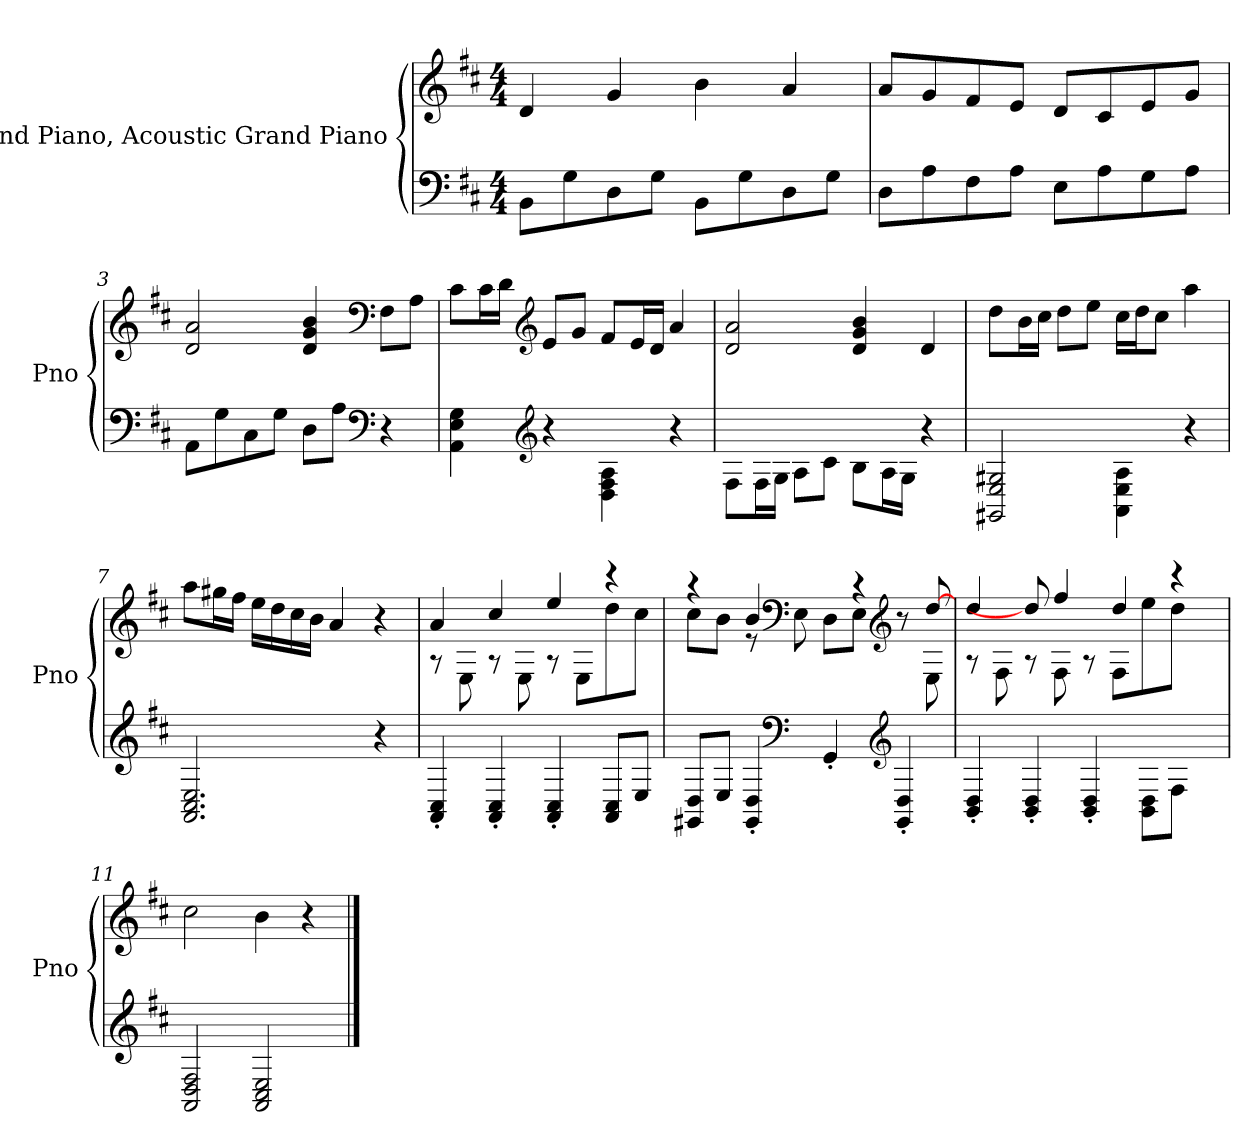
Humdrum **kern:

**kern	**kern
*part1	*part1
*staff2	*staff1
*I"Grand Piano, Acoustic Grand Piano	*
*I'Pno	*
*clefF4	*clefG2
*k[f#c#]	*k[f#c#]
*M4/4	*M4/4
*MM120	*MM120
=1	=1
8BBi\L	4di/
8Gi\	.
8Di\	4gi/
8Gi\J	.
8BBi\L	4bi\
8Gi\	.
8Di\	4ai/
8Gi\J	.
=2	=2
8Di\L	8ai/L
8Ai\	8gi/
8F#i\	8f#i/
8Ai\J	8ei/J
8Ei\L	8di/L
8Ai\	8c#i/
8Gi\	8ei/
8Ai\J	8gi/J
=3	=3
8AAi\L	2di/ 2ai/
8Gi\	.
8C#i\	.
8Gi\J	.
8Di\L	4di/ 4gi/ 4bi/
8Ai\J	.
*clefF4	*clefF4
4r	8F#i\L
.	8Ai\J
=4	=4
4AAi\ 4Ei\ 4Gi\	8c#i\L
.	16c#i\L
.	16di\JJ
*clefG2	*clefG2
4r	8ei/L
.	8gi/J
4Di\ 4F#i\ 4Ai\	8f#i/L
.	16ei/L
.	16di/JJ
4r	4ai/
!!LO:LB:g=z
=5	=5
8F#i\L	2di/ 2ai/
16F#i\L	.
16Gi\JJ	.
8Ai\L	.
8c#i\J	.
8Bi\L	4di/ 4gi/ 4bi/
16Ai\L	.
16Gi\JJ	.
4r	4di/
=6	=6
2GG#Xi/ 2Ei/ 2G#Xj/	8ddj\L
.	16bj\L
.	16cc#j\JJ
.	8ddj\L
.	8eej\J
4AAj\ 4Ej\ 4Aj\	16cc#j\LL
.	16ddj\J
.	8cc#j\J
4r	4aai\
=7	=7
2.AAi/ 2.C#i/ 2.Ei/	8aai\L
.	16gg#Xi\L
.	16ff#i\JJ
.	16eei\LL
.	16ddi\
.	16cc#i\
.	16bi\JJ
.	4ai/
4r	4r
=8	=8
*	*^
4AAi/' 4C#i/'	4ai/	8r
.	.	8Ei\
4AAi/' 4C#i/'	4cc#i/	8r
.	.	8Ei\
4AAi/' 4C#i/'	4eei/	8r
.	.	8Ei\L
8AAi/ 8C#i/L	4r	8ddi\
8Ei/J	.	8cc#i\J
!!LO:LB:g=z	!!
=9	=9	=9
*^	*	*
4.ryy	8GG#Xi/ 8Di/L	4r	8cc#i\L
.	8Ei/J	.	8bi\J
.	4GG#i/' 4Di/'	4bi/	8r
*clefF4	*	*clefF4	*
8ryy	.	.	8Ei\
2ryy	4GG#'i/	8ryy	8Di\L
.	.	4r	8Ei\J
*clefG2	*	*clefG2	*
.	4GG#i/' 4Di/'	.	8r
.	.	[8ddi/	8Ei\
*v	*v	*	*
=10	=10	=10
4BBi/' 4Di/'	4ddi/	8r
.	.	8F#i\
4BBi/' 4Di/'	8ddi/]	8r
.	4ff#i/	8F#i\
4BBi/' 4Di/'	.	8r
.	4ddi/	8F#i\L
8BBi\ 8Di\L	.	8eei\
8F#i\J	4r	8ddi\J
8ryy	.	8ryy
*	*v	*v
=11	=11
2AAi/ 2Di/ 2F#i/	2cc#i\
2AAi/ 2C#i/ 2Ei/	4bi\
.	4r
==	==
*-	*-
